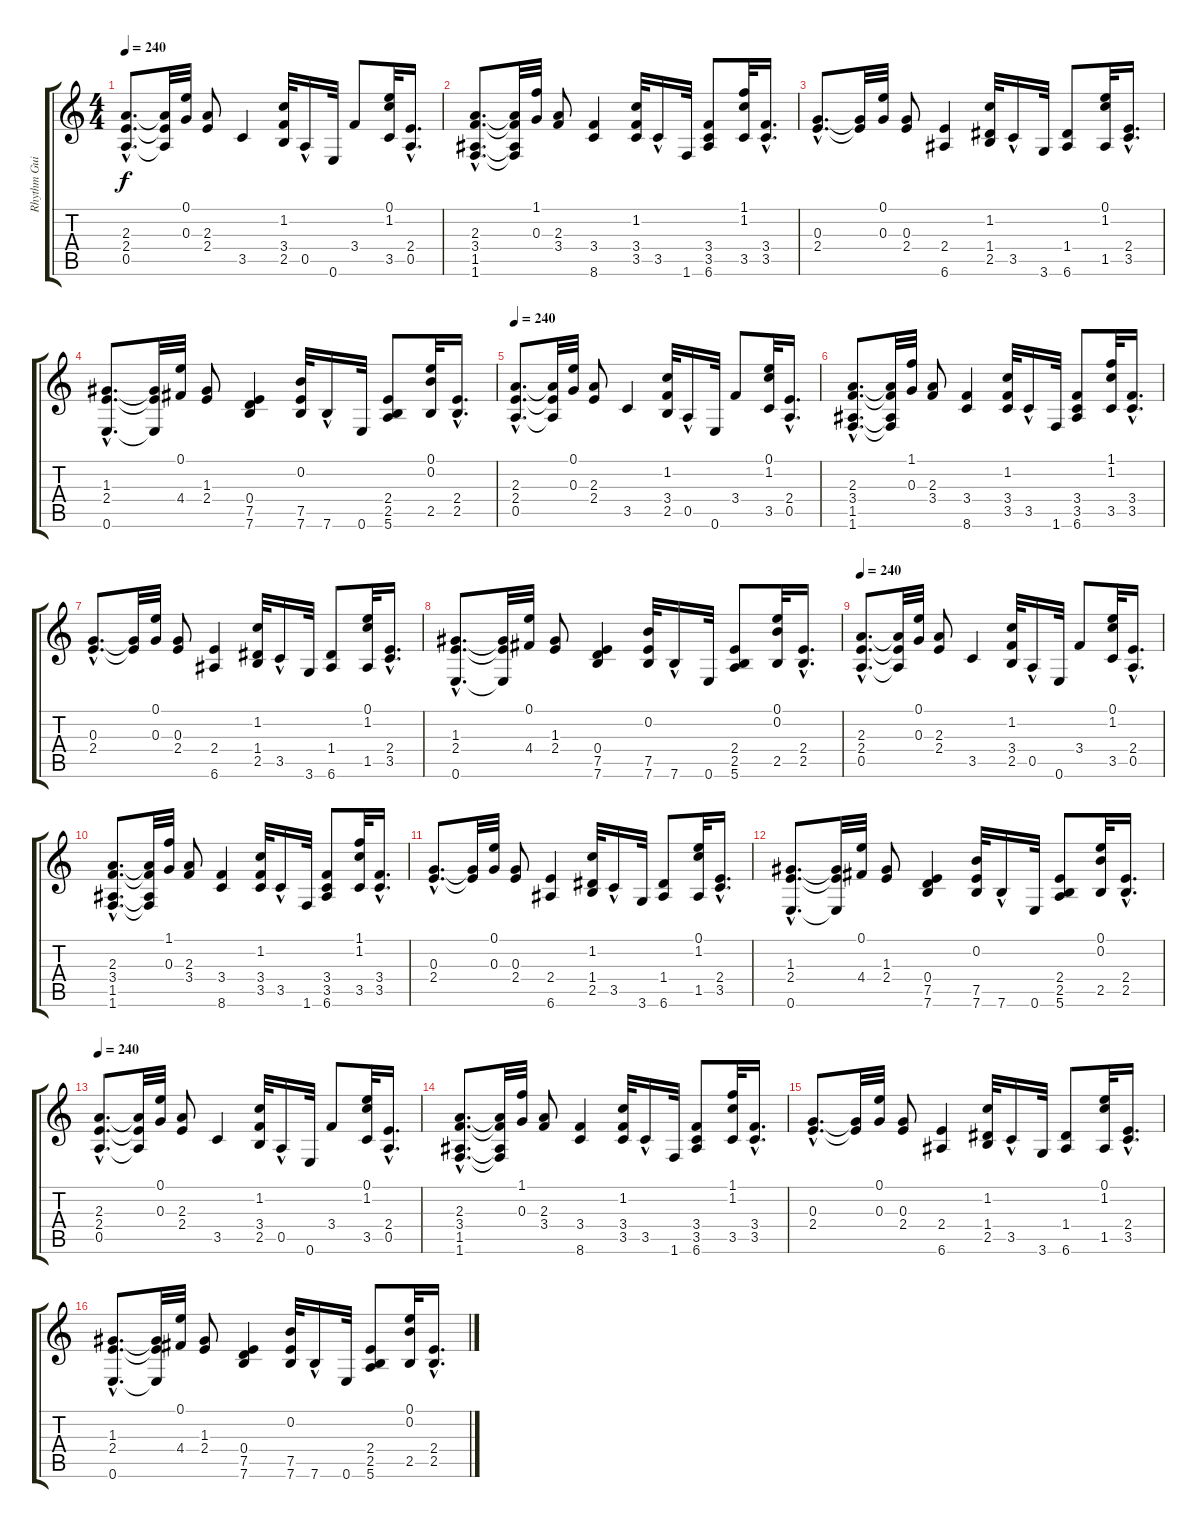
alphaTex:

\track ("Rhythm Guitar" "Rhythm Gui") {instrument electricguitarjazz}
\staff {score tabs}
\tuning (E4 B3 G3 D3 A2 E2) {hide}
\ts (4 4)
\tempo 240
\clef g2
\ks c
(2.3{hac} 2.4{hac} 0.5{hac}).8{d dy f} (2.3{t} 2.4{t} 0.5{t}).32 (0.1 0.3).32 (2.3 2.4).8 3.5.4 (1.2 3.4 2.5).32 0.5{hac}.16 0.6.32 3.4.8 (0.1 1.2 3.5).32 (2.4{hac} 0.5{hac}).16{d} |
(2.3{hac} 3.4{hac} 1.5{hac} 1.6{hac}).8{d} (2.3{t} 3.4{t} 1.5{t} 1.6{t}).32 (1.1 0.3).32 (2.3 3.4).8 (3.4 8.6).4 (1.2 3.4 3.5).32 3.5{hac}.16 1.6.32 (3.4 3.5 6.6).8 (1.1 1.2 3.5).32 (3.4{hac} 3.5{hac}).16{d} |
(0.3{hac} 2.4{hac}).8{d} (0.3{t} 2.4{t}).32 (0.1 0.3).32 (0.3 2.4).8 (2.4 6.6).4 (1.2 1.4 2.5).32 3.5{hac}.16 3.6.32 (1.4 6.6).8 (0.1 1.2 1.5).32 (2.4{hac} 3.5{hac}).16{d} |
(1.3{hac} 2.4{hac} 0.6{hac}).8{d} (1.3{t} 2.4{t} 0.6{t}).32 (0.1 4.4).32 (1.3 2.4).8 (0.4 7.5 7.6).4 (0.2 7.5 7.6).32 7.6{hac}.16 0.6.32 (2.4 2.5 5.6).8 (0.1 0.2 2.5).32 (2.4{hac} 2.5{hac}).16{d} |
\tempo 240
(2.3{hac} 2.4{hac} 0.5{hac}).8{d} (2.3{t} 2.4{t} 0.5{t}).32 (0.1 0.3).32 (2.3 2.4).8 3.5.4 (1.2 3.4 2.5).32 0.5{hac}.16 0.6.32 3.4.8 (0.1 1.2 3.5).32 (2.4{hac} 0.5{hac}).16{d} |
(2.3{hac} 3.4{hac} 1.5{hac} 1.6{hac}).8{d} (2.3{t} 3.4{t} 1.5{t} 1.6{t}).32 (1.1 0.3).32 (2.3 3.4).8 (3.4 8.6).4 (1.2 3.4 3.5).32 3.5{hac}.16 1.6.32 (3.4 3.5 6.6).8 (1.1 1.2 3.5).32 (3.4{hac} 3.5{hac}).16{d} |
(0.3{hac} 2.4{hac}).8{d} (0.3{t} 2.4{t}).32 (0.1 0.3).32 (0.3 2.4).8 (2.4 6.6).4 (1.2 1.4 2.5).32 3.5{hac}.16 3.6.32 (1.4 6.6).8 (0.1 1.2 1.5).32 (2.4{hac} 3.5{hac}).16{d} |
(1.3{hac} 2.4{hac} 0.6{hac}).8{d} (1.3{t} 2.4{t} 0.6{t}).32 (0.1 4.4).32 (1.3 2.4).8 (0.4 7.5 7.6).4 (0.2 7.5 7.6).32 7.6{hac}.16 0.6.32 (2.4 2.5 5.6).8 (0.1 0.2 2.5).32 (2.4{hac} 2.5{hac}).16{d} |
\tempo 240
(2.3{hac} 2.4{hac} 0.5{hac}).8{d} (2.3{t} 2.4{t} 0.5{t}).32 (0.1 0.3).32 (2.3 2.4).8 3.5.4 (1.2 3.4 2.5).32 0.5{hac}.16 0.6.32 3.4.8 (0.1 1.2 3.5).32 (2.4{hac} 0.5{hac}).16{d} |
(2.3{hac} 3.4{hac} 1.5{hac} 1.6{hac}).8{d} (2.3{t} 3.4{t} 1.5{t} 1.6{t}).32 (1.1 0.3).32 (2.3 3.4).8 (3.4 8.6).4 (1.2 3.4 3.5).32 3.5{hac}.16 1.6.32 (3.4 3.5 6.6).8 (1.1 1.2 3.5).32 (3.4{hac} 3.5{hac}).16{d} |
(0.3{hac} 2.4{hac}).8{d} (0.3{t} 2.4{t}).32 (0.1 0.3).32 (0.3 2.4).8 (2.4 6.6).4 (1.2 1.4 2.5).32 3.5{hac}.16 3.6.32 (1.4 6.6).8 (0.1 1.2 1.5).32 (2.4{hac} 3.5{hac}).16{d} |
(1.3{hac} 2.4{hac} 0.6{hac}).8{d} (1.3{t} 2.4{t} 0.6{t}).32 (0.1 4.4).32 (1.3 2.4).8 (0.4 7.5 7.6).4 (0.2 7.5 7.6).32 7.6{hac}.16 0.6.32 (2.4 2.5 5.6).8 (0.1 0.2 2.5).32 (2.4{hac} 2.5{hac}).16{d} |
\tempo 240
(2.3{hac} 2.4{hac} 0.5{hac}).8{d} (2.3{t} 2.4{t} 0.5{t}).32 (0.1 0.3).32 (2.3 2.4).8 3.5.4 (1.2 3.4 2.5).32 0.5{hac}.16 0.6.32 3.4.8 (0.1 1.2 3.5).32 (2.4{hac} 0.5{hac}).16{d} |
(2.3{hac} 3.4{hac} 1.5{hac} 1.6{hac}).8{d} (2.3{t} 3.4{t} 1.5{t} 1.6{t}).32 (1.1 0.3).32 (2.3 3.4).8 (3.4 8.6).4 (1.2 3.4 3.5).32 3.5{hac}.16 1.6.32 (3.4 3.5 6.6).8 (1.1 1.2 3.5).32 (3.4{hac} 3.5{hac}).16{d} |
(0.3{hac} 2.4{hac}).8{d} (0.3{t} 2.4{t}).32 (0.1 0.3).32 (0.3 2.4).8 (2.4 6.6).4 (1.2 1.4 2.5).32 3.5{hac}.16 3.6.32 (1.4 6.6).8 (0.1 1.2 1.5).32 (2.4{hac} 3.5{hac}).16{d} |
(1.3{hac} 2.4{hac} 0.6{hac}).8{d} (1.3{t} 2.4{t} 0.6{t}).32 (0.1 4.4).32 (1.3 2.4).8 (0.4 7.5 7.6).4 (0.2 7.5 7.6).32 7.6{hac}.16 0.6.32 (2.4 2.5 5.6).8 (0.1 0.2 2.5).32 (2.4{hac} 2.5{hac}).16{d}
